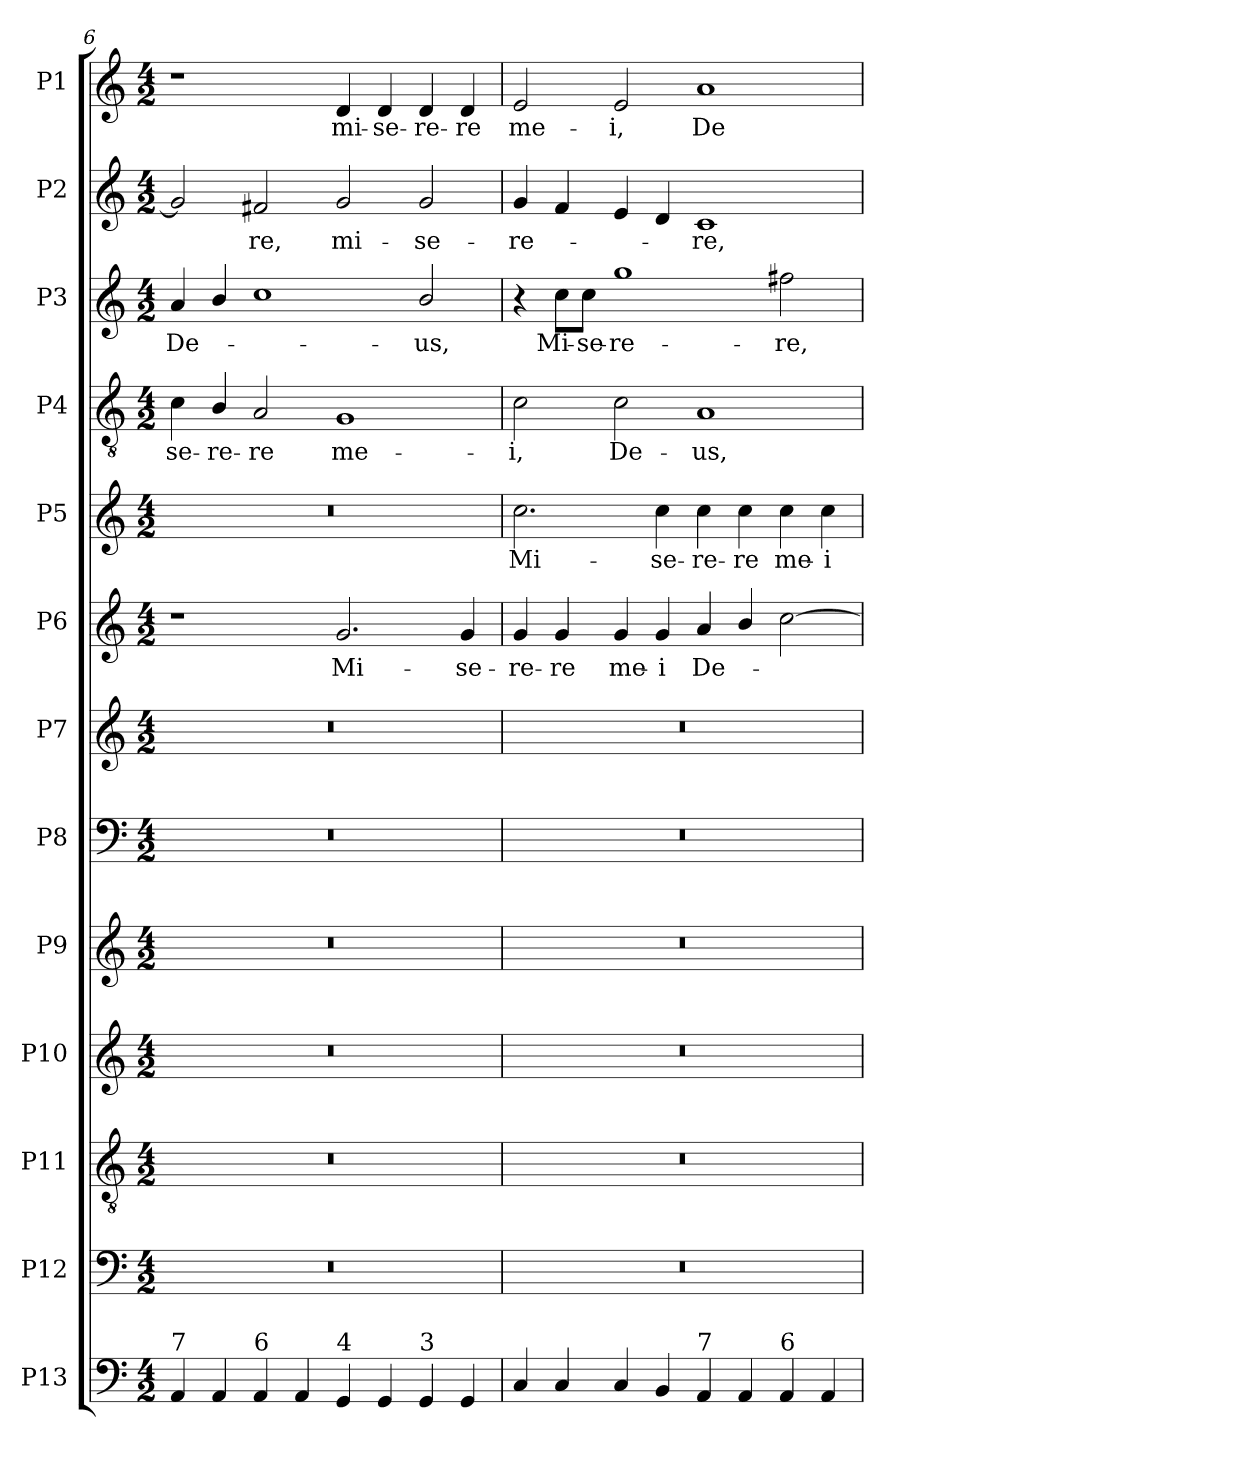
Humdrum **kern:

**kern	**kern	**kern	**kern	**kern	**kern	**kern	**kern	**text	**kern	**text	**kern	**text	**kern	**text	**kern	**text	**kern	**text
*part13	*part12	*part11	*part10	*part9	*part8	*part7	*part6	*part6	*part5	*part5	*part4	*part4	*part3	*part3	*part2	*part2	*part1	*part1
*staff13	*staff12	*staff11	*staff10	*staff9	*staff8	*staff7	*staff6	*staff6	*staff5	*staff5	*staff4	*staff4	*staff3	*staff3	*staff2	*staff2	*staff1	*staff1
*I"P13	*I"P12	*I"P11	*I"P10	*I"P9	*I"P8	*I"P7	*I"P6	*	*I"P5	*	*I"P4	*	*I"P3	*	*I"P2	*	*I"P1	*
*clefF4	*clefF4	*clefGv2	*clefG2	*clefG2	*clefF4	*clefG2	*clefG2	*	*clefG2	*	*clefGv2	*	*clefG2	*	*clefG2	*	*clefG2	*
*	*	*ITrd7c12	*	*	*	*	*	*	*	*	*ITrd7c12	*	*ITrd7c12	*	*	*	*	*
*k[]	*k[]	*k[]	*k[]	*k[]	*k[]	*k[]	*k[]	*	*k[]	*	*k[]	*	*k[]	*	*k[]	*	*k[]	*
*C:	*C:	*C:	*C:	*C:	*C:	*C:	*C:	*	*C:	*	*C:	*	*C:	*	*C:	*	*C:	*
*M4/2	*M4/2	*M4/2	*M4/2	*M4/2	*M4/2	*M4/2	*M4/2	*	*M4/2	*	*M4/2	*	*M4/2	*	*M4/2	*	*M4/2	*
=6	=6	=6	=6	=6	=6	=6	=6	=6	=6	=6	=6	=6	=6	=6	=6	=6	=6	=6
!	!LO:N:vis=1	!LO:N:vis=1	!LO:N:vis=1	!LO:N:vis=1	!LO:N:vis=1	!LO:N:vis=1	!	!	!LO:N:vis=1	!	!	!	!	!	!	!	!	!
!	!	!	!	!	!	!	!	!	!	!	!	!LO:LY:b:color=#000000	!	!	!	!	!	!
!LO:TX:a:t=7	!	!	!	!	!	!	!	!	!	!	!	!	!	!	!	!	!	!
!	!	!	!	!	!	!	!	!	!	!	!	!	!	!LO:LY:b:color=#000000	!	!	!	!
4AAi/	0r	0r	0r	0r	0r	0r	1r	.	0r	.	4Ci\	-se-	4Ai/	De-	2gi/]	.	1r	.
!	!	!	!	!	!	!	!	!	!	!	!	!LO:LY:b:color=#000000	!	!	!	!	!	!
4AAi/	.	.	.	.	.	.	.	.	.	.	4BBi/	-re-	4Bi/	.	.	.	.	.
!	!	!	!	!	!	!	!	!	!	!	!	!LO:LY:b:color=#000000	!	!	!	!	!	!
!LO:TX:a:t=6	!	!	!	!	!	!	!	!	!	!	!	!	!	!	!	!	!	!
!	!	!	!	!	!	!	!	!	!	!	!	!	!	!	!	!LO:LY:b:color=#000000	!	!
4AAi/	.	.	.	.	.	.	.	.	.	.	2AAi/	-re	1ci	.	2f#Xi/	-re,	.	.
4AAi/	.	.	.	.	.	.	.	.	.	.	.	.	.	.	.	.	.	.
!	!	!	!	!	!	!	!	!LO:LY:b:color=#000000	!	!	!	!	!	!	!	!	!	!
!	!	!	!	!	!	!	!	!	!	!	!	!LO:LY:b:color=#000000	!	!	!	!	!	!
!	!	!	!	!	!	!	!	!	!	!	!	!	!	!	!	!LO:LY:b:color=#000000	!	!
!LO:TX:a:t=4	!	!	!	!	!	!	!	!	!	!	!	!	!	!	!	!	!	!
!	!	!	!	!	!	!	!	!	!	!	!	!	!	!	!	!	!	!LO:LY:b:color=#000000
4GGi/	.	.	.	.	.	.	2.gi/	Mi-	.	.	1GGi	me-	.	.	2gi/	mi-	4di/	mi-
!	!	!	!	!	!	!	!	!	!	!	!	!	!	!	!	!	!	!LO:LY:b:color=#000000
4GGi/	.	.	.	.	.	.	.	.	.	.	.	.	.	.	.	.	4di/	-se-
!	!	!	!	!	!	!	!	!	!	!	!	!	!	!LO:LY:b:color=#000000	!	!	!	!
!	!	!	!	!	!	!	!	!	!	!	!	!	!	!	!	!LO:LY:b:color=#000000	!	!
!LO:TX:a:t=3	!	!	!	!	!	!	!	!	!	!	!	!	!	!	!	!	!	!
!	!	!	!	!	!	!	!	!	!	!	!	!	!	!	!	!	!	!LO:LY:b:color=#000000
4GGi/	.	.	.	.	.	.	.	.	.	.	.	.	2Bi/	-us,	2gi/	-se-	4di/	-re-
!	!	!	!	!	!	!	!	!LO:LY:b:color=#000000	!	!	!	!	!	!	!	!	!	!
!	!	!	!	!	!	!	!	!	!	!	!	!	!	!	!	!	!	!LO:LY:b:color=#000000
4GGi/	.	.	.	.	.	.	4gi/	-se-	.	.	.	.	.	.	.	.	4di/	-re
=7	=7	=7	=7	=7	=7	=7	=7	=7	=7	=7	=7	=7	=7	=7	=7	=7	=7	=7
!	!LO:N:vis=1	!LO:N:vis=1	!LO:N:vis=1	!LO:N:vis=1	!LO:N:vis=1	!LO:N:vis=1	!	!	!	!	!	!	!	!	!	!	!	!
!	!	!	!	!	!	!	!	!LO:LY:b:color=#000000	!	!	!	!	!	!	!	!	!	!
!	!	!	!	!	!	!	!	!	!	!LO:LY:b:color=#000000	!	!	!	!	!	!	!	!
!	!	!	!	!	!	!	!	!	!	!	!	!LO:LY:b:color=#000000	!	!	!	!	!	!
!	!	!	!	!	!	!	!	!	!	!	!	!	!	!	!	!LO:LY:b:color=#000000	!	!
!	!	!	!	!	!	!	!	!	!	!	!	!	!	!	!	!	!	!LO:LY:b:color=#000000
4Ci/	0r	0r	0r	0r	0r	0r	4gi/	-re-	2.cci\	Mi-	2Ci\	-i,	4r	.	4gi/	-re-	2ei/	me-
!	!	!	!	!	!	!	!	!LO:LY:b:color=#000000	!	!	!	!	!	!	!	!	!	!
!	!	!	!	!	!	!	!	!	!	!	!	!	!	!LO:LY:b:color=#000000	!	!	!	!
4Ci/	.	.	.	.	.	.	4gi/	-re	.	.	.	.	8ci\L	Mi-	4fi/	.	.	.
!	!	!	!	!	!	!	!	!	!	!	!	!	!	!LO:LY:b:color=#000000	!	!	!	!
.	.	.	.	.	.	.	.	.	.	.	.	.	8ci\J	-se-	.	.	.	.
!	!	!	!	!	!	!	!	!LO:LY:b:color=#000000	!	!	!	!	!	!	!	!	!	!
!	!	!	!	!	!	!	!	!	!	!	!	!LO:LY:b:color=#000000	!	!	!	!	!	!
!	!	!	!	!	!	!	!	!	!	!	!	!	!	!LO:LY:b:color=#000000	!	!	!	!
!	!	!	!	!	!	!	!	!	!	!	!	!	!	!	!	!	!	!LO:LY:b:color=#000000
4Ci/	.	.	.	.	.	.	4gi/	me-	.	.	2Ci\	De-	1gi	-re-	4ei/	.	2ei/	-i,
!	!	!	!	!	!	!	!	!LO:LY:b:color=#000000	!	!	!	!	!	!	!	!	!	!
!	!	!	!	!	!	!	!	!	!	!LO:LY:b:color=#000000	!	!	!	!	!	!	!	!
4BBi/	.	.	.	.	.	.	4gi/	-i	4cci\	-se-	.	.	.	.	4di/	.	.	.
!	!	!	!	!	!	!	!	!LO:LY:b:color=#000000	!	!	!	!	!	!	!	!	!	!
!	!	!	!	!	!	!	!	!	!	!LO:LY:b:color=#000000	!	!	!	!	!	!	!	!
!	!	!	!	!	!	!	!	!	!	!	!	!LO:LY:b:color=#000000	!	!	!	!	!	!
!	!	!	!	!	!	!	!	!	!	!	!	!	!	!	!	!LO:LY:b:color=#000000	!	!
!LO:TX:a:t=7	!	!	!	!	!	!	!	!	!	!	!	!	!	!	!	!	!	!
!	!	!	!	!	!	!	!	!	!	!	!	!	!	!	!	!	!	!LO:LY:b:color=#000000
4AAi/	.	.	.	.	.	.	4ai/	De-	4cci\	-re-	1AAi	-us,	.	.	1ci	-re,	1ai	De-
!	!	!	!	!	!	!	!	!	!	!LO:LY:b:color=#000000	!	!	!	!	!	!	!	!
4AAi/	.	.	.	.	.	.	4bi/	.	4cci\	-re	.	.	.	.	.	.	.	.
!	!	!	!	!	!	!	!	!	!	!LO:LY:b:color=#000000	!	!	!	!	!	!	!	!
!LO:TX:a:t=6	!	!	!	!	!	!	!	!	!	!	!	!	!	!	!	!	!	!
!	!	!	!	!	!	!	!	!	!	!	!	!	!	!LO:LY:b:color=#000000	!	!	!	!
4AAi/	.	.	.	.	.	.	[2cci\	.	4cci\	me-	.	.	2f#Xi\	-re,	.	.	.	.
!	!	!	!	!	!	!	!	!	!	!LO:LY:b:color=#000000	!	!	!	!	!	!	!	!
4AAi/	.	.	.	.	.	.	.	.	4cci\	-i	.	.	.	.	.	.	.	.
=	=	=	=	=	=	=	=	=	=	=	=	=	=	=	=	=	=	=
*-	*-	*-	*-	*-	*-	*-	*-	*-	*-	*-	*-	*-	*-	*-	*-	*-	*-	*-
